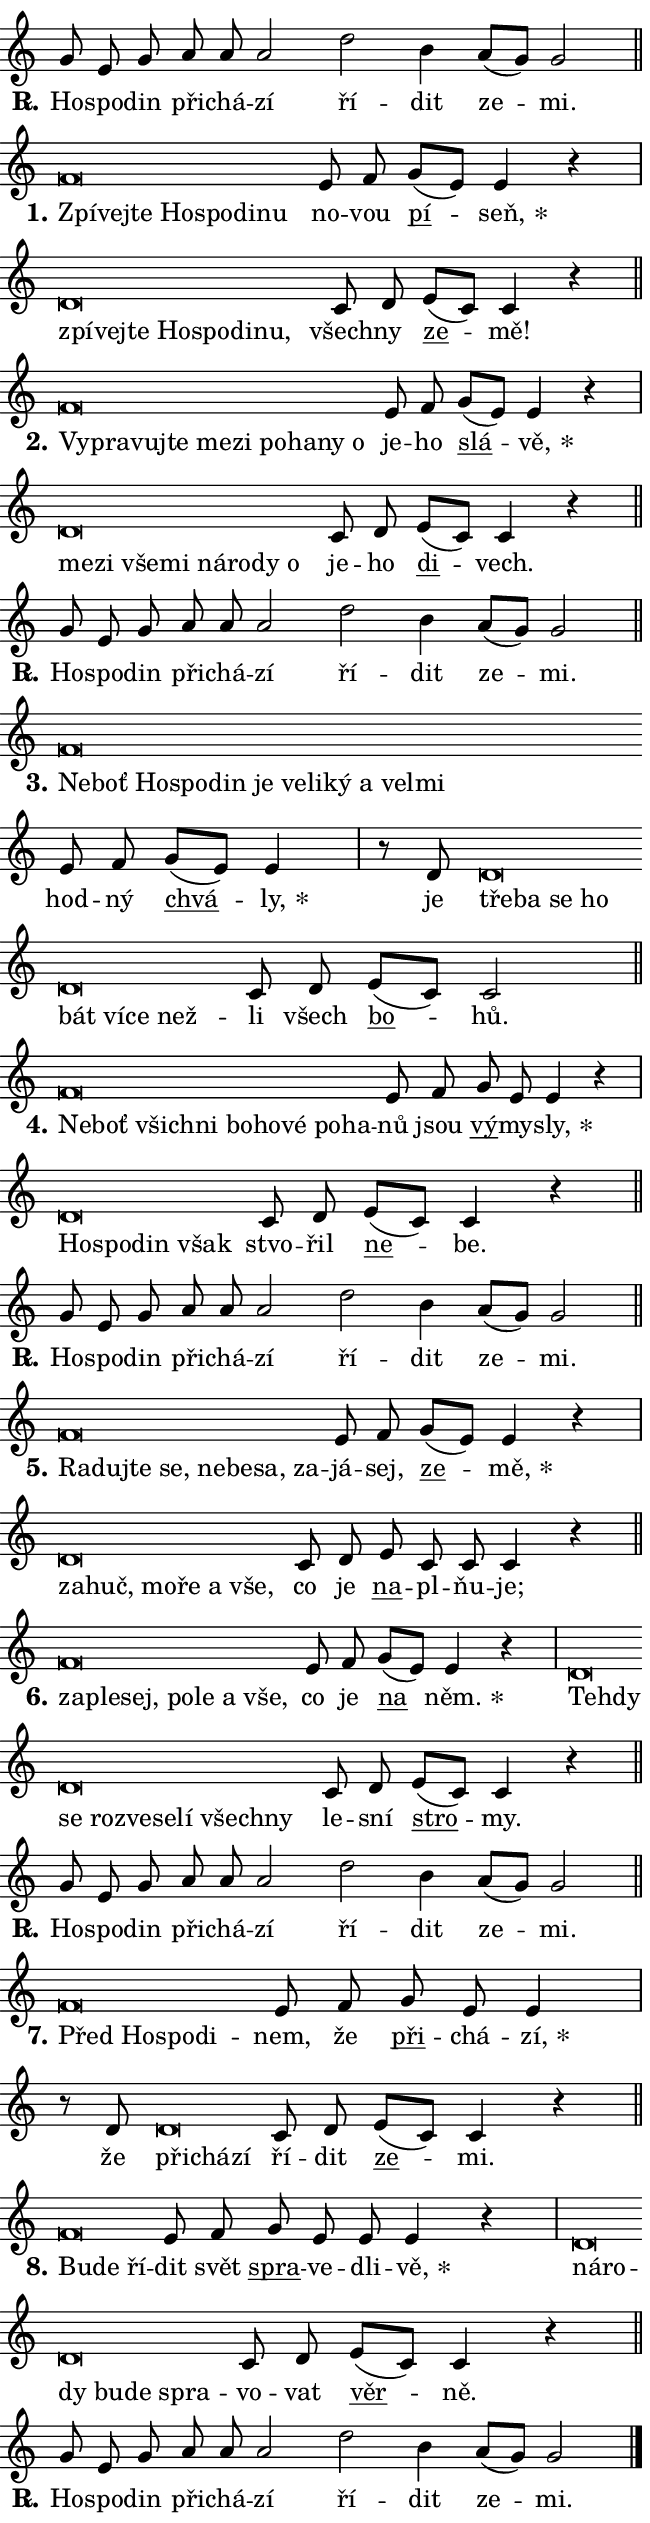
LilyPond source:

\version "2.24.0"
\header { tagline = "" }
\paper {
  indent = 0\cm
  top-margin = 0\cm
  right-margin = 0.13\cm % to fit lyric hyphens
  bottom-margin = 0\cm
  left-margin = 0\cm
  paper-width = 11\cm
  page-breaking = #ly:one-page-breaking
  system-system-spacing.basic-distance = #11
  score-system-spacing.basic-distance = #11
  ragged-last = ##f
}


%% Author: Thomas Morley
%% https://lists.gnu.org/archive/html/lilypond-user/2020-05/msg00002.html
#(define (line-position grob)
"Returns position of @var[grob} in current system:
   @code{'start}, if at first time-step
   @code{'end}, if at last time-step
   @code{'middle} otherwise
"
  (let* ((col (ly:item-get-column grob))
         (ln (ly:grob-object col 'left-neighbor))
         (rn (ly:grob-object col 'right-neighbor))
         (col-to-check-left (if (ly:grob? ln) ln col))
         (col-to-check-right (if (ly:grob? rn) rn col))
         (break-dir-left
           (and
             (ly:grob-property col-to-check-left 'non-musical #f)
             (ly:item-break-dir col-to-check-left)))
         (break-dir-right
           (and
             (ly:grob-property col-to-check-right 'non-musical #f)
             (ly:item-break-dir col-to-check-right))))
        (cond ((eqv? 1 break-dir-left) 'start)
              ((eqv? -1 break-dir-right) 'end)
              (else 'middle))))

#(define (tranparent-at-line-position vctor)
  (lambda (grob)
  "Relying on @code{line-position} select the relevant enry from @var{vctor}.
Used to determine transparency,"
    (case (line-position grob)
      ((end) (not (vector-ref vctor 0)))
      ((middle) (not (vector-ref vctor 1)))
      ((start) (not (vector-ref vctor 2))))))

noteHeadBreakVisibility =
#(define-music-function (break-visibility)(vector?)
"Makes @code{NoteHead}s transparent relying on @var{break-visibility}"
#{
  \override NoteHead.transparent =
    #(tranparent-at-line-position break-visibility)
#})

#(define delete-ledgers-for-transparent-note-heads
  (lambda (grob)
    "Reads whether a @code{NoteHead} is transparent.
If so this @code{NoteHead} is removed from @code{'note-heads} from
@var{grob}, which is supposed to be @code{LedgerLineSpanner}.
As a result ledgers are not printed for this @code{NoteHead}"
    (let* ((nhds-array (ly:grob-object grob 'note-heads))
           (nhds-list
             (if (ly:grob-array? nhds-array)
                 (ly:grob-array->list nhds-array)
                 '()))
           ;; Relies on the transparent-property being done before
           ;; Staff.LedgerLineSpanner.after-line-breaking is executed.
           ;; This is fragile ...
           (to-keep
             (remove
               (lambda (nhd)
                 (ly:grob-property nhd 'transparent #f))
               nhds-list)))
      ;; TODO find a better method to iterate over grob-arrays, similiar
      ;; to filter/remove etc for lists
      ;; For now rebuilt from scratch
      (set! (ly:grob-object grob 'note-heads)  '())
      (for-each
        (lambda (nhd)
          (ly:pointer-group-interface::add-grob grob 'note-heads nhd))
        to-keep))))

squashNotes = {
  \override NoteHead.X-extent = #'(-0.2 . 0.2)
  \override NoteHead.Y-extent = #'(-0.75 . 0)
  \override NoteHead.stencil =
    #(lambda (grob)
       (let ((pos (ly:grob-property grob 'staff-position)))
         (begin
           (if (< pos -7) (display "ERROR: Lower brevis then expected\n") (display ""))
           (if (<= pos -6) ly:text-interface::print ly:note-head::print))))
}
unSquashNotes = {
  \revert NoteHead.X-extent
  \revert NoteHead.Y-extent
  \revert NoteHead.stencil
}

hideNotes = \noteHeadBreakVisibility #begin-of-line-visible
unHideNotes = \noteHeadBreakVisibility #all-visible

% work-around for resetting accidentals
% https://lilypond.org/doc/v2.23/Documentation/notation/displaying-rhythms#unmetered-music
cadenzaMeasure = {
  \cadenzaOff
  \partial 1024 s1024
  \cadenzaOn
}

#(define-markup-command (accent layout props text) (markup?)
  "Underline accented syllable"
  (interpret-markup layout props
    #{\markup \override #'(offset . 4.3) \underline { #text }#}))

responsum = \markup \concat {
  "R" \hspace #-1.05 \path #0.1 #'((moveto 0 0.07) (lineto 0.9 0.8)) \hspace #0.05 "."
}

spaceSize = #0.6828661417322834 % exact space size for TeX Gyre Schola

\layout {
  \context {
    \Staff
    \remove "Time_signature_engraver"
    \override LedgerLineSpanner.after-line-breaking = #delete-ledgers-for-transparent-note-heads
  }
  \context {
    \Lyrics {
      \override LyricSpace.minimum-distance = \spaceSize
      \override LyricText.font-name = #"TeX Gyre Schola"
      \override LyricText.font-size = 1
      \override StanzaNumber.font-name = #"TeX Gyre Schola Bold"
      \override StanzaNumber.font-size = 1
    }
  }
  \context {
    \Score 
    \override NoteHead.text =
      #(lambda (grob) 
        (let ((pos (ly:grob-property grob 'staff-position)))
          #{\markup {
            \combine
              \halign #-0.55 \raise #(if (= pos -6) 0 0.5) \override #'(thickness . 2) \draw-line #'(3.2 . 0)
              \musicglyph "noteheads.sM1"
          }#}))
  }
}

% magnetic-lyrics.ily
%
%   written by
%     Jean Abou Samra <jean@abou-samra.fr>
%     Werner Lemberg <wl@gnu.org>
%
%   adapted by
%     Jiri Hon <jiri.hon@gmail.com>
%
% Version 2022-Apr-15

% https://www.mail-archive.com/lilypond-user@gnu.org/msg149350.html

#(define (Left_hyphen_pointer_engraver context)
   "Collect syllable-hyphen-syllable occurrences in lyrics and store
them in properties.  This engraver only looks to the left.  For
example, if the lyrics input is @code{foo -- bar}, it does the
following.

@itemize @bullet
@item
Set the @code{text} property of the @code{LyricHyphen} grob between
@q{foo} and @q{bar} to @code{foo}.

@item
Set the @code{left-hyphen} property of the @code{LyricText} grob with
text @q{foo} to the @code{LyricHyphen} grob between @q{foo} and
@q{bar}.
@end itemize

Use this auxiliary engraver in combination with the
@code{lyric-@/text::@/apply-@/magnetic-@/offset!} hook."
   (let ((hyphen #f)
         (text #f))
     (make-engraver
      (acknowledgers
       ((lyric-syllable-interface engraver grob source-engraver)
        (set! text grob)))
      (end-acknowledgers
       ((lyric-hyphen-interface engraver grob source-engraver)
        ;(when (not (grob::has-interface grob 'lyric-space-interface))
          (set! hyphen grob)));)
      ((stop-translation-timestep engraver)
       (when (and text hyphen)
         (ly:grob-set-object! text 'left-hyphen hyphen))
       (set! text #f)
       (set! hyphen #f)))))

#(define (lyric-text::apply-magnetic-offset! grob)
   "If the space between two syllables is less than the value in
property @code{LyricText@/.details@/.squash-threshold}, move the right
syllable to the left so that it gets concatenated with the left
syllable.

Use this function as a hook for
@code{LyricText@/.after-@/line-@/breaking} if the
@code{Left_@/hyphen_@/pointer_@/engraver} is active."
   (let ((hyphen (ly:grob-object grob 'left-hyphen #f)))
     (when hyphen
       (let ((left-text (ly:spanner-bound hyphen LEFT)))
         (when (grob::has-interface left-text 'lyric-syllable-interface)
           (let* ((common (ly:grob-common-refpoint grob left-text X))
                  (this-x-ext (ly:grob-extent grob common X))
                  (left-x-ext
                   (begin
                     ;; Trigger magnetism for left-text.
                     (ly:grob-property left-text 'after-line-breaking)
                     (ly:grob-extent left-text common X)))
                  ;; `delta` is the gap width between two syllables.
                  (delta (- (interval-start this-x-ext)
                            (interval-end left-x-ext)))
                  (details (ly:grob-property grob 'details))
                  (threshold (assoc-get 'squash-threshold details 0.2)))
             (when (< delta threshold)
               (let* (;; We have to manipulate the input text so that
                      ;; ligatures crossing syllable boundaries are not
                      ;; disabled.  For languages based on the Latin
                      ;; script this is essentially a beautification.
                      ;; However, for non-Western scripts it can be a
                      ;; necessity.
                      (lt (ly:grob-property left-text 'text))
                      (rt (ly:grob-property grob 'text))
                      (is-space (grob::has-interface hyphen 'lyric-space-interface))
                      (space (if is-space " " ""))
                      (extra-delta (if is-space spaceSize 0))
                      ;; Append new syllable.
                      (ltrt-space (if (and (string? lt) (string? rt))
                                (string-append lt space rt)
                                (make-concat-markup (list lt space rt))))
                      ;; Right-align `ltrt` to the right side.
                      (ltrt-space-markup (grob-interpret-markup
                               grob
                               (make-translate-markup
                                (cons (interval-length this-x-ext) 0)
                                (make-right-align-markup ltrt-space)))))
                 (begin
                   ;; Don't print `left-text`.
                   (ly:grob-set-property! left-text 'stencil #f)
                   ;; Set text and stencil (which holds all collected
                   ;; syllables so far) and shift it to the left.
                   (ly:grob-set-property! grob 'text ltrt-space)
                   (ly:grob-set-property! grob 'stencil ltrt-space-markup)
                   (ly:grob-translate-axis! grob (- (- delta extra-delta)) X))))))))))


#(define (lyric-hyphen::displace-bounds-first grob)
   ;; Make very sure this callback isn't triggered too early.
   (let ((left (ly:spanner-bound grob LEFT))
         (right (ly:spanner-bound grob RIGHT)))
     (ly:grob-property left 'after-line-breaking)
     (ly:grob-property right 'after-line-breaking)
     (ly:lyric-hyphen::print grob)))

squashThreshold = #0.4

\layout {
  \context {
    \Lyrics
    \consists #Left_hyphen_pointer_engraver
    \override LyricText.after-line-breaking =
      #lyric-text::apply-magnetic-offset!
    \override LyricHyphen.stencil = #lyric-hyphen::displace-bounds-first
    \override LyricText.details.squash-threshold = \squashThreshold
    \override LyricHyphen.minimum-distance = 0
    \override LyricHyphen.minimum-length = \squashThreshold
  }
}

squashText = \override LyricText.details.squash-threshold = 9999
unSquashText = \override LyricText.details.squash-threshold = \squashThreshold

leftText = \override LyricText.self-alignment-X = #LEFT
unLeftText = \revert LyricText.self-alignment-X

starOffset = #(lambda (grob) 
                (let ((x_offset (ly:self-alignment-interface::aligned-on-x-parent grob)))
                  (if (= x_offset 0) 0 (+ x_offset 1.2))))

star = #(define-music-function (syllable)(string?)
"Append star separator at the end of a syllable"
#{
  \once \override LyricText.X-offset = #starOffset
  \lyricmode { \markup {
    #syllable
    \override #'((font-name . "TeX Gyre Schola Bold")) \hspace #0.2 \lower #0.65 \larger "*"
  } }
#})

starAccent = #(define-music-function (syllable)(string?)
"Append star separator at the end of a syllable and make accent"
#{
  \once \override LyricText.X-offset = #starOffset
  \lyricmode { \markup {
    \accent #syllable
    \override #'((font-name . "TeX Gyre Schola Bold")) \hspace #0.2 \lower #0.65 \larger "*"
  } }
#})

breath = #(define-music-function (syllable)(string?)
"Append breathing indicator at the end of a syllable"
#{
  \lyricmode { \markup { #syllable "+" } }
#})

optionalBreath = #(define-music-function (syllable)(string?)
"Append optional breathing indicator at the end of a syllable"
#{
  \lyricmode { \markup { #syllable "(+)" } }
#})


\score {
    <<
        \new Voice = "melody" { \cadenzaOn \key c \major \relative { g'8 e g a a a2 \bar "" d b4 a8[( g)] g2 \cadenzaMeasure \bar "||" \break } }
        \new Lyrics \lyricsto "melody" { \lyricmode { \set stanza = \responsum
Ho -- spo -- din při -- chá -- zí ří -- dit ze -- mi. } }
    >>
    \layout {}
}

\score {
    <<
        \new Voice = "melody" { \cadenzaOn \key c \major \relative { \squashNotes f'\breve*1/16 \hideNotes \breve*1/16 \bar "" \breve*1/16 \bar "" \breve*1/16 \bar "" \breve*1/16 \bar "" \breve*1/16 \breve*1/16 \bar "" \unHideNotes \unSquashNotes e8 f \bar "" g[( e)] e4 r \cadenzaMeasure \bar "|" \squashNotes d\breve*1/16 \hideNotes \breve*1/16 \bar "" \breve*1/16 \bar "" \breve*1/16 \bar "" \breve*1/16 \bar "" \breve*1/16 \breve*1/16 \bar "" \unHideNotes \unSquashNotes c8 d \bar "" e[( c)] c4 r \cadenzaMeasure \bar "||" \break } }
        \new Lyrics \lyricsto "melody" { \lyricmode { \set stanza = "1."
\leftText Zpí -- \squashText vej -- te Ho -- spo -- di -- nu \unLeftText \unSquashText no -- vou \markup \accent pí -- \star seň, \leftText zpí -- \squashText vej -- te Ho -- spo -- di -- nu, \unLeftText \unSquashText všech -- ny \markup \accent ze -- mě! } }
    >>
    \layout {}
}

\score {
    <<
        \new Voice = "melody" { \cadenzaOn \key c \major \relative { \squashNotes f'\breve*1/16 \hideNotes \breve*1/16 \bar "" \breve*1/16 \bar "" \breve*1/16 \bar "" \breve*1/16 \bar "" \breve*1/16 \bar "" \breve*1/16 \bar "" \breve*1/16 \bar "" \breve*1/16 \breve*1/16 \bar "" \unHideNotes \unSquashNotes e8 f \bar "" g[( e)] e4 r \cadenzaMeasure \bar "|" \squashNotes d\breve*1/16 \hideNotes \breve*1/16 \bar "" \breve*1/16 \bar "" \breve*1/16 \bar "" \breve*1/16 \bar "" \breve*1/16 \bar "" \breve*1/16 \breve*1/16 \bar "" \unHideNotes \unSquashNotes c8 d \bar "" e[( c)] c4 r \cadenzaMeasure \bar "||" \break } }
        \new Lyrics \lyricsto "melody" { \lyricmode { \set stanza = "2."
\leftText Vy -- \squashText pra -- vuj -- te me -- zi po -- ha -- ny o \unLeftText \unSquashText je -- ho \markup \accent slá -- \star vě, \leftText me -- \squashText zi vše -- mi ná -- ro -- dy o \unLeftText \unSquashText je -- ho \markup \accent di -- vech. } }
    >>
    \layout {}
}

\score {
    <<
        \new Voice = "melody" { \cadenzaOn \key c \major \relative { g'8 e g a a a2 \bar "" d b4 a8[( g)] g2 \cadenzaMeasure \bar "||" \break } }
        \new Lyrics \lyricsto "melody" { \lyricmode { \set stanza = \responsum
Ho -- spo -- din při -- chá -- zí ří -- dit ze -- mi. } }
    >>
    \layout {}
}

\score {
    <<
        \new Voice = "melody" { \cadenzaOn \key c \major \relative { \squashNotes f'\breve*1/16 \hideNotes \breve*1/16 \bar "" \breve*1/16 \bar "" \breve*1/16 \bar "" \breve*1/16 \bar "" \breve*1/16 \bar "" \breve*1/16 \bar "" \breve*1/16 \bar "" \breve*1/16 \bar "" \breve*1/16 \bar "" \breve*1/16 \breve*1/16 \bar "" \unHideNotes \unSquashNotes e8 f \bar "" g[( e)] e4 \cadenzaMeasure \bar "|" r8 d8 \squashNotes d\breve*1/16 \hideNotes \breve*1/16 \bar "" \breve*1/16 \bar "" \breve*1/16 \bar "" \breve*1/16 \bar "" \breve*1/16 \bar "" \breve*1/16 \breve*1/16 \bar "" \unHideNotes \unSquashNotes c8 d \bar "" e[( c)] c2 \cadenzaMeasure \bar "||" \break } }
        \new Lyrics \lyricsto "melody" { \lyricmode { \set stanza = "3."
\leftText Ne -- \squashText boť Ho -- spo -- din je ve -- li -- ký a vel -- mi \unLeftText \unSquashText hod -- ný \markup \accent chvá -- \star ly, je \leftText tře -- \squashText ba se ho bát ví -- ce než -- \unLeftText \unSquashText li všech \markup \accent bo -- hů. } }
    >>
    \layout {}
}

\score {
    <<
        \new Voice = "melody" { \cadenzaOn \key c \major \relative { \squashNotes f'\breve*1/16 \hideNotes \breve*1/16 \bar "" \breve*1/16 \bar "" \breve*1/16 \bar "" \breve*1/16 \bar "" \breve*1/16 \bar "" \breve*1/16 \bar "" \breve*1/16 \breve*1/16 \bar "" \unHideNotes \unSquashNotes e8 f \bar "" g e e4 r \cadenzaMeasure \bar "|" \squashNotes d\breve*1/16 \hideNotes \breve*1/16 \bar "" \breve*1/16 \breve*1/16 \bar "" \unHideNotes \unSquashNotes c8 d \bar "" e[( c)] c4 r \cadenzaMeasure \bar "||" \break } }
        \new Lyrics \lyricsto "melody" { \lyricmode { \set stanza = "4."
\leftText Ne -- \squashText boť všich -- ni bo -- ho -- vé po -- ha -- \unLeftText \unSquashText nů jsou \markup \accent vý -- my -- \star sly, \leftText Ho -- \squashText spo -- din však \unLeftText \unSquashText stvo -- řil \markup \accent ne -- be. } }
    >>
    \layout {}
}

\score {
    <<
        \new Voice = "melody" { \cadenzaOn \key c \major \relative { g'8 e g a a a2 \bar "" d b4 a8[( g)] g2 \cadenzaMeasure \bar "||" \break } }
        \new Lyrics \lyricsto "melody" { \lyricmode { \set stanza = \responsum
Ho -- spo -- din při -- chá -- zí ří -- dit ze -- mi. } }
    >>
    \layout {}
}

\score {
    <<
        \new Voice = "melody" { \cadenzaOn \key c \major \relative { \squashNotes f'\breve*1/16 \hideNotes \breve*1/16 \bar "" \breve*1/16 \bar "" \breve*1/16 \bar "" \breve*1/16 \bar "" \breve*1/16 \bar "" \breve*1/16 \breve*1/16 \bar "" \unHideNotes \unSquashNotes e8 f \bar "" g[( e)] e4 r \cadenzaMeasure \bar "|" \squashNotes d\breve*1/16 \hideNotes \breve*1/16 \bar "" \breve*1/16 \bar "" \breve*1/16 \bar "" \breve*1/16 \breve*1/16 \bar "" \unHideNotes \unSquashNotes c8 d \bar "" e c c c4 r \cadenzaMeasure \bar "||" \break } }
        \new Lyrics \lyricsto "melody" { \lyricmode { \set stanza = "5."
\leftText Ra -- \squashText duj -- te se, ne -- be -- sa, za -- \unLeftText \unSquashText já -- sej, \markup \accent ze -- \star mě, \leftText za -- \squashText huč, mo -- ře a vše, \unLeftText \unSquashText co je \markup \accent na -- pl -- ňu -- je; } }
    >>
    \layout {}
}

\score {
    <<
        \new Voice = "melody" { \cadenzaOn \key c \major \relative { \squashNotes f'\breve*1/16 \hideNotes \breve*1/16 \bar "" \breve*1/16 \bar "" \breve*1/16 \bar "" \breve*1/16 \bar "" \breve*1/16 \breve*1/16 \bar "" \unHideNotes \unSquashNotes e8 f \bar "" g[( e)] e4 r \cadenzaMeasure \bar "|" \squashNotes d\breve*1/16 \hideNotes \breve*1/16 \bar "" \breve*1/16 \bar "" \breve*1/16 \bar "" \breve*1/16 \bar "" \breve*1/16 \bar "" \breve*1/16 \bar "" \breve*1/16 \breve*1/16 \bar "" \unHideNotes \unSquashNotes c8 d \bar "" e[( c)] c4 r \cadenzaMeasure \bar "||" \break } }
        \new Lyrics \lyricsto "melody" { \lyricmode { \set stanza = "6."
\leftText za -- \squashText ple -- sej, po -- le a vše, \unLeftText \unSquashText co je \markup \accent na \star něm. \leftText Teh -- \squashText dy se roz -- ve -- se -- lí všech -- ny \unLeftText \unSquashText le -- sní \markup \accent stro -- my. } }
    >>
    \layout {}
}

\score {
    <<
        \new Voice = "melody" { \cadenzaOn \key c \major \relative { g'8 e g a a a2 \bar "" d b4 a8[( g)] g2 \cadenzaMeasure \bar "||" \break } }
        \new Lyrics \lyricsto "melody" { \lyricmode { \set stanza = \responsum
Ho -- spo -- din při -- chá -- zí ří -- dit ze -- mi. } }
    >>
    \layout {}
}

\score {
    <<
        \new Voice = "melody" { \cadenzaOn \key c \major \relative { \squashNotes f'\breve*1/16 \hideNotes \breve*1/16 \bar "" \breve*1/16 \breve*1/16 \bar "" \unHideNotes \unSquashNotes e8 f \bar "" g e e4 \cadenzaMeasure \bar "|" r8 d8 \squashNotes d\breve*1/16 \hideNotes \breve*1/16 \breve*1/16 \bar "" \unHideNotes \unSquashNotes c8 d \bar "" e[( c)] c4 r \cadenzaMeasure \bar "||" \break } }
        \new Lyrics \lyricsto "melody" { \lyricmode { \set stanza = "7."
\leftText Před \squashText Ho -- spo -- di -- \unLeftText \unSquashText nem, že \markup \accent při -- chá -- \star zí, že \leftText při -- \squashText chá -- zí \unLeftText \unSquashText ří -- dit \markup \accent ze -- mi. } }
    >>
    \layout {}
}

\score {
    <<
        \new Voice = "melody" { \cadenzaOn \key c \major \relative { \squashNotes f'\breve*1/16 \hideNotes \breve*1/16 \breve*1/16 \bar "" \unHideNotes \unSquashNotes e8 f \bar "" g e e e4 r \cadenzaMeasure \bar "|" \squashNotes d\breve*1/16 \hideNotes \breve*1/16 \bar "" \breve*1/16 \bar "" \breve*1/16 \bar "" \breve*1/16 \breve*1/16 \bar "" \unHideNotes \unSquashNotes c8 d \bar "" e[( c)] c4 r \cadenzaMeasure \bar "||" \break } }
        \new Lyrics \lyricsto "melody" { \lyricmode { \set stanza = "8."
\leftText Bu -- \squashText de ří -- \unLeftText \unSquashText dit svět \markup \accent spra -- ve -- dli -- \star vě, \leftText ná -- \squashText ro -- dy bu -- de spra -- \unLeftText \unSquashText vo -- vat \markup \accent věr -- ně. } }
    >>
    \layout {}
}

\score {
    <<
        \new Voice = "melody" { \cadenzaOn \key c \major \relative { g'8 e g a a a2 \bar "" d b4 a8[( g)] g2 \cadenzaMeasure \bar "||" \break } \bar "|." }
        \new Lyrics \lyricsto "melody" { \lyricmode { \set stanza = \responsum
Ho -- spo -- din při -- chá -- zí ří -- dit ze -- mi. } }
    >>
    \layout {}
}
